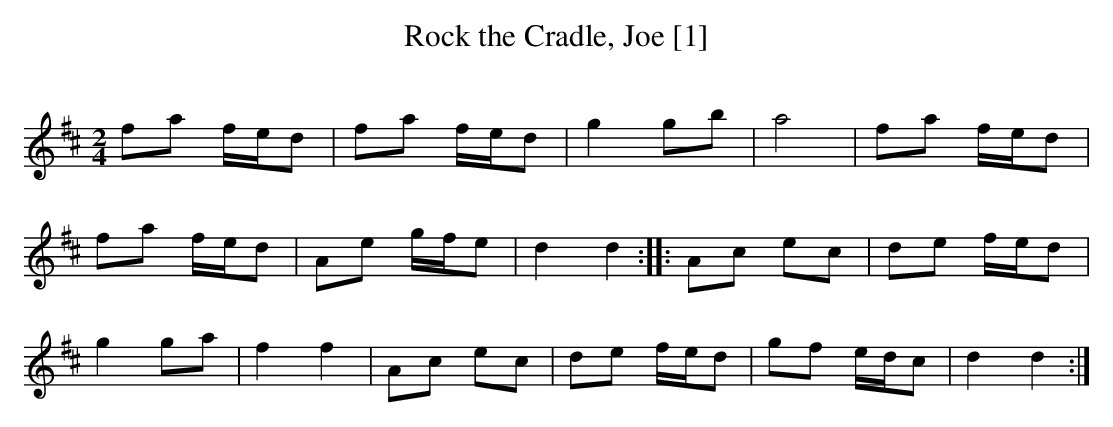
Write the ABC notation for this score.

X:1
T: Rock the Cradle, Joe [1]
C:
L:1/8
M:2/4
K:D
fa f/e/d|fa f/e/d|g2gb|a4|fa f/e/d|
fa f/e/d|Ae g/f/e|d2d2:||:Ac ec|de f/e/d|
g2ga|f2f2|Ac ec|de f/e/d|gf e/d/c|d2d2:|
